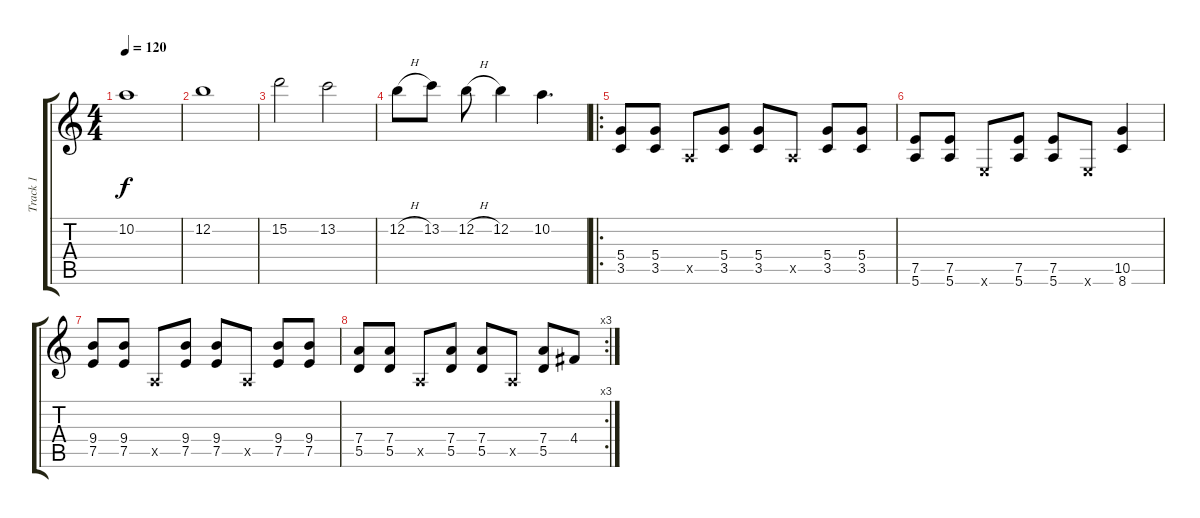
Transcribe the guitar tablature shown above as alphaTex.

\track ("Track 1" "Track 1") {instrument acousticguitarsteel}
\staff {score tabs}
\tuning (E4 B3 G3 D3 A2 E2) {hide}
\ts (4 4)
\tempo 120
\clef g2
\ks c
10.2.1{dy f} |
12.2.1 |
15.2.2 13.2.2 |
12.2{h}.8 13.2.8 12.2{h}.8 12.2.4 10.2.4{d} |
\ro
(5.4 3.5).8 (5.4 3.5).8 0.5{x}.8 (5.4 3.5).8 (5.4 3.5).8 0.5{x}.8 (5.4 3.5).8 (5.4 3.5).8 |
(7.5 5.6).8 (7.5 5.6).8 0.6{x}.8 (7.5 5.6).8 (7.5 5.6).8 0.6{x}.8 (10.5 8.6).4 |
(9.4 7.5).8 (9.4 7.5).8 0.5{x}.8 (9.4 7.5).8 (9.4 7.5).8 0.5{x}.8 (9.4 7.5).8 (9.4 7.5).8 |
\rc 3
(7.4 5.5).8 (7.4 5.5).8 0.5{x}.8 (7.4 5.5).8 (7.4 5.5).8 0.5{x}.8 (7.4 5.5).8 4.4.8
